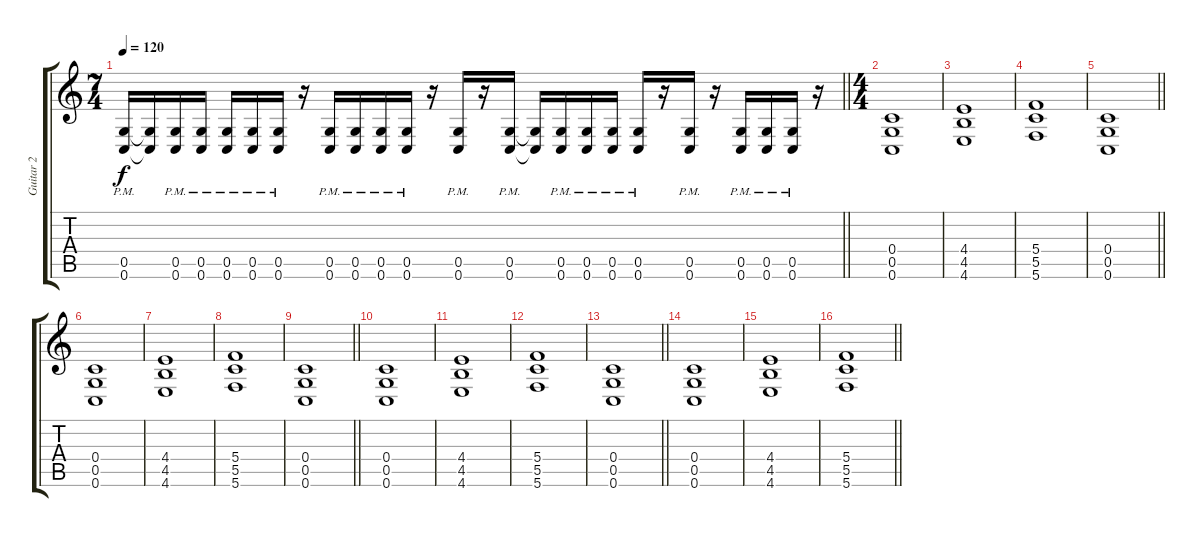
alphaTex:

\track ("Guitar 2" "Guitar 2") {instrument distortionguitar}
\staff {score tabs}
\tuning (D4 A3 F3 C3 G2 C2) {hide}
\ts (7 4)
\tempo 120
\clef g2
\barLineRight lightlight
\ks c
(0.5{pm} 0.6{pm}).16{dy f} (0.5{t} 0.6{t}).16 (0.5{pm} 0.6{pm}).16 (0.5{pm} 0.6{pm}).16 (0.5{pm} 0.6{pm}).16 (0.5{pm} 0.6{pm}).16 (0.5{pm} 0.6{pm}).16 r.16 (0.5{pm} 0.6{pm}).16 (0.5{pm} 0.6{pm}).16 (0.5{pm} 0.6{pm}).16 (0.5{pm} 0.6{pm}).16 r.16 (0.5{pm} 0.6{pm}).16 r.16 (0.5{pm} 0.6{pm}).16 (0.5{t} 0.6{t}).16 (0.5{pm} 0.6{pm}).16 (0.5{pm} 0.6{pm}).16 (0.5{pm} 0.6{pm}).16 (0.5{pm} 0.6{pm}).16 r.16 (0.5{pm} 0.6{pm}).16 r.16 (0.5{pm} 0.6{pm}).16 (0.5{pm} 0.6{pm}).16 (0.5{pm} 0.6{pm}).16 r.16 |
\ts (4 4)
\section ("" "")
(0.4 0.5 0.6).1 |
(4.4 4.5 4.6).1 |
(5.4 5.5 5.6).1 |
\barLineRight lightlight
(0.4 0.5 0.6).1 |
(0.4 0.5 0.6).1 |
(4.4 4.5 4.6).1 |
(5.4 5.5 5.6).1 |
\barLineRight lightlight
(0.4 0.5 0.6).1 |
\section ("" "")
(0.4 0.5 0.6).1 |
(4.4 4.5 4.6).1 |
(5.4 5.5 5.6).1 |
\barLineRight lightlight
(0.4 0.5 0.6).1 |
(0.4 0.5 0.6).1 |
(4.4 4.5 4.6).1 |
\barLineRight lightlight
(5.4 5.5 5.6).1
